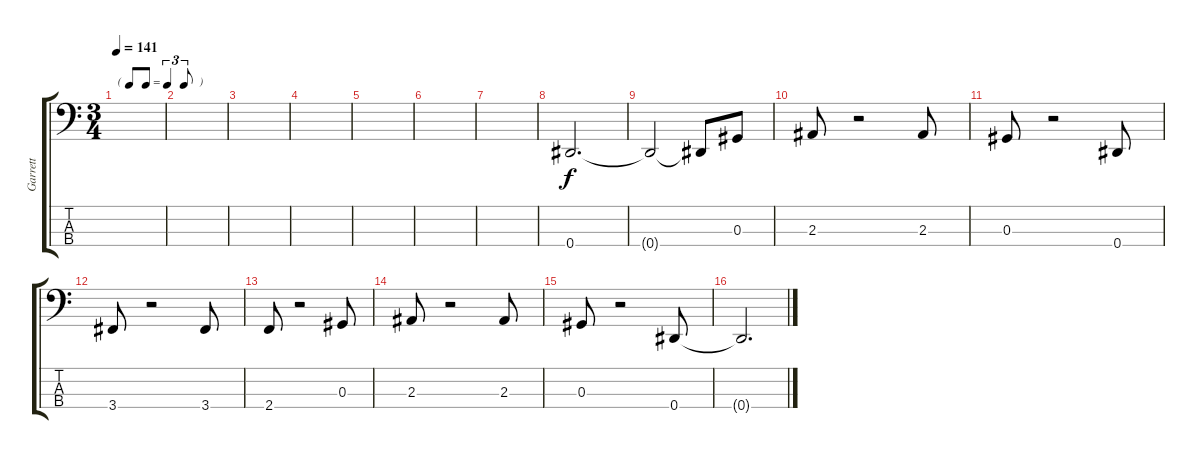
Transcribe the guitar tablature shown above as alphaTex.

\track ("Garrett" "Garrett") {instrument electricbassfinger}
\staff {score tabs}
\tuning (Gb2 Db2 Ab1 Eb1) {hide}
\ts (3 4)
\tf triplet8th
\tempo 141
\clef f4
\ks c
|
|
|
|
|
|
|
0.4.2{d} |
0.4{t}.2 0.4{t}.8 0.3.8 |
2.3.8 r.2 2.3.8 |
0.3.8 r.2 0.4.8 |
3.4.8 r.2 3.4.8 |
2.4.8 r.2 0.3.8 |
2.3.8 r.2 2.3.8 |
0.3.8 r.2 0.4.8 |
0.4{t}.2{d}
